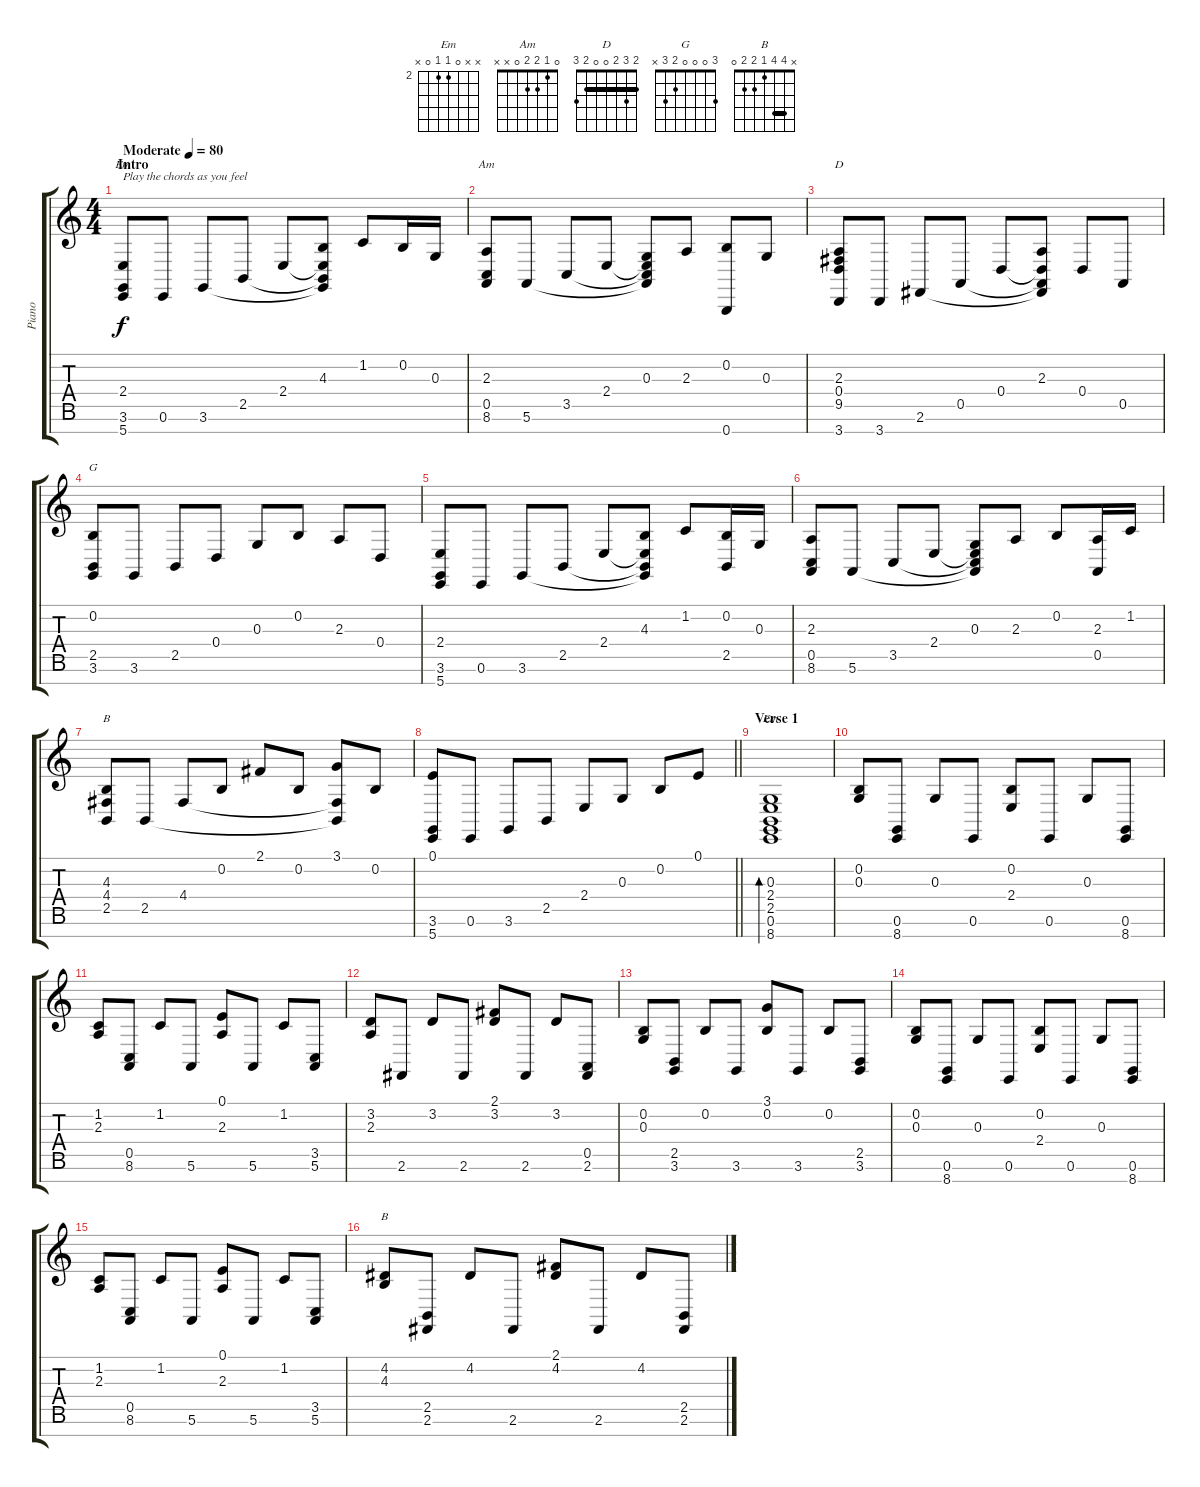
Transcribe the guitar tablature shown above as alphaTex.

\track ("Piano" "Piano") {instrument brightacousticpiano}
\staff {score tabs}
\tuning (E4 B3 G3 D3 A2 E2 B1) {hide}
\chord ("Em" 0 0 0 2 2 0 x)
\chord ("Am" 0 1 2 2 0 x x)
\chord ("D" 2 3 2 0 0 2 3) {barre 2}
\chord ("G" 3 0 0 0 2 3 x)
\chord ("B" 2 4 4 4 2 2 0) {barre 2}
\chord ("Em" x x 0 2 2 0 x) {firstfret 2}
\chord ("B" x 4 4 1 2 2 0) {barre 4}
\ts (4 4)
\section ("" "Intro")
\tempo (80 "Moderate")
\clef g2
\ks c
(2.4 3.6 5.7).8{ch "Em" txt "Play the chords as you feel" dy f instrument brightacousticpiano} 0.6.8 3.6.8 2.5.8 2.4.8 (4.3 2.4{t} 2.5{t} 3.6{t}).8 1.2.8 0.2.16 0.3.16 |
(2.3 0.5 8.6).8{ch "Am"} 5.6.8 3.5.8 2.4.8 (0.3 2.4{t} 3.5{t} 5.6{t}).8 2.3.8 (0.2 0.7).8 0.3.8 |
(2.3 0.4 9.5 3.7).8{ch "D"} 3.7.8 2.6.8 0.5.8 0.4.8 (2.3 0.4{t} 0.5{t} 2.6{t}).8 0.4.8 0.5.8 |
(0.2 2.5 3.6).8{ch "G"} 3.6.8 2.5.8 0.4.8 0.3.8 0.2.8 2.3.8 0.4.8 |
(2.4 3.6 5.7).8 0.6.8 3.6.8 2.5.8 2.4.8 (4.3 2.4{t} 2.5{t} 3.6{t}).8 1.2.8 (0.2 2.5).16 0.3.16 |
(2.3 0.5 8.6).8 5.6.8 3.5.8 2.4.8 (0.3 2.4{t} 3.5{t} 5.6{t}).8 2.3.8 0.2.8 (2.3 0.5).16 1.2.16 |
(4.3 4.4 2.5).8{ch "B"} 2.5.8 4.4.8 0.2.8 2.1.8 0.2.8 (3.1 4.4{t} 2.5{t}).8 0.2.8 |
\barLineRight lightlight
(0.1 3.6 5.7).8 0.6.8 3.6.8 2.5.8 2.4.8 0.3.8 0.2.8 0.1.8 |
\section ("" "Verse 1")
(0.3 2.4 2.5 0.6 8.7).1{bd 240 ch "Em"} |
(0.2 0.3).8 (0.6 8.7).8 0.3.8 0.6.8 (0.2 2.4).8 0.6.8 0.3.8 (0.6 8.7).8 |
(1.2 2.3).8 (0.5 8.6).8 1.2.8 5.6.8 (0.1 2.3).8 5.6.8 1.2.8 (3.5 5.6).8 |
(3.2 2.3).8 2.6.8 3.2.8 2.6.8 (2.1 3.2).8 2.6.8 3.2.8 (0.5 2.6).8 |
(0.2 0.3).8 (2.5 3.6).8 0.2.8 3.6.8 (3.1 0.2).8 3.6.8 0.2.8 (2.5 3.6).8 |
(0.2 0.3).8 (0.6 8.7).8 0.3.8 0.6.8 (0.2 2.4).8 0.6.8 0.3.8 (0.6 8.7).8 |
(1.2 2.3).8 (0.5 8.6).8 1.2.8 5.6.8 (0.1 2.3).8 5.6.8 1.2.8 (3.5 5.6).8 |
(4.2 4.3).8{ch "B"} (2.5 2.6).8 4.2.8 2.6.8 (2.1 4.2).8 2.6.8 4.2.8 (2.5 2.6).8
